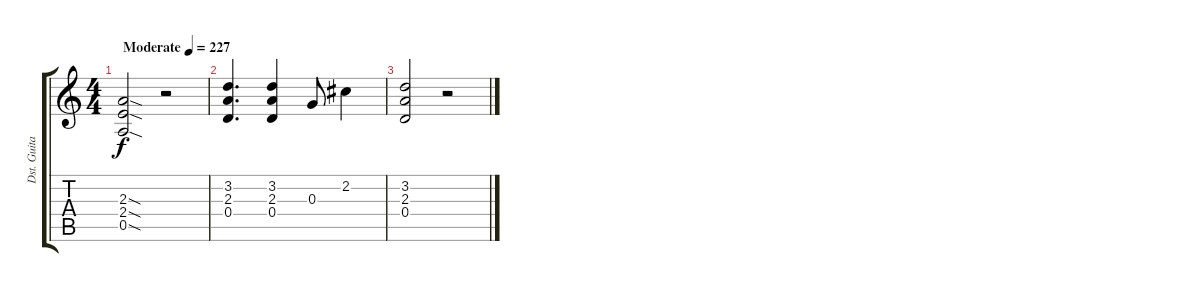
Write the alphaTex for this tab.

\track ("Dst. Guitar (R)" "Dst. Guita") {instrument distortionguitar}
\staff {score tabs}
\tuning (E4 B3 G3 D3 A2 E2) {hide}
\ts (4 4)
\tempo (227 "Moderate")
\clef g2
\ks c
(2.3{sod} 2.4{sod} 0.5{sod}).2{dy f instrument distortionguitar} r.2 |
(3.2 2.3 0.4).4{d} (3.2 2.3 0.4).4 0.3.8 2.2.4 |
(3.2 2.3 0.4).2 r.2
